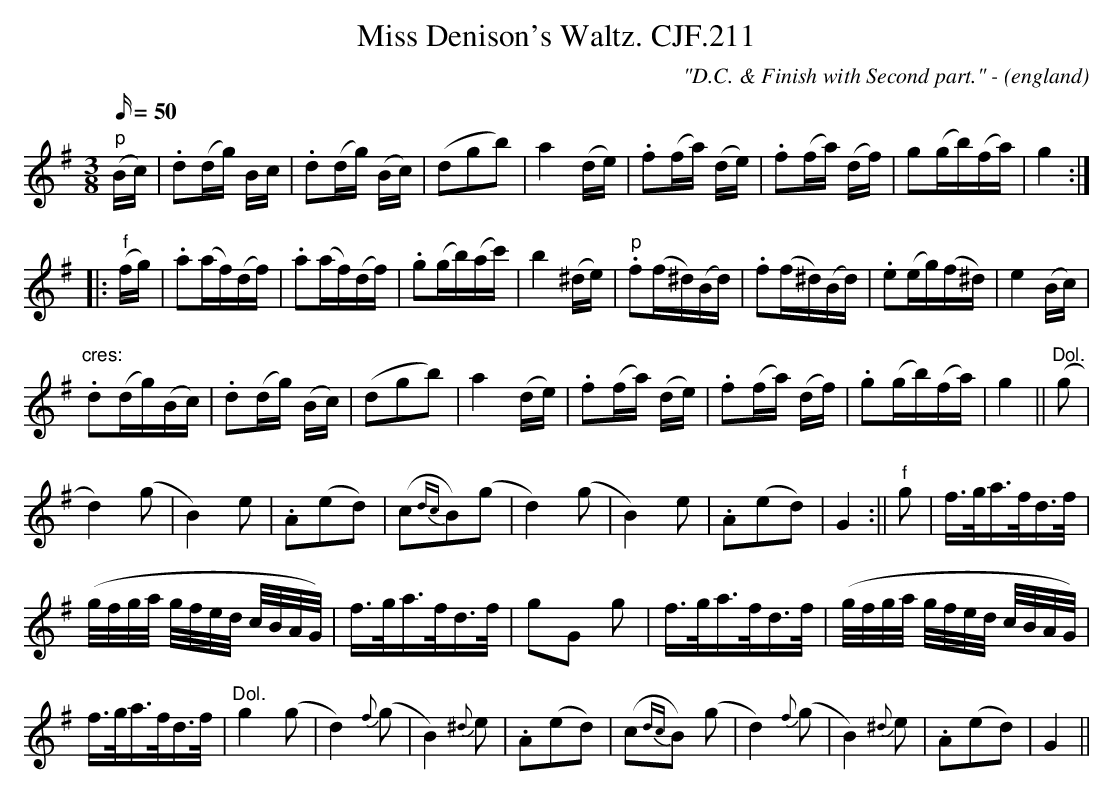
X:1
T:Miss Denison's Waltz. CJF.211
O:england
M:3/8
L:1/16
Q:50
C:"D.C. & Finish with Second part." -
K:G
"p"(Bc)|.d2(dg) Bc|.d2(dg) (Bc)|(d2g2b2)|a4(de)|\
.f2(fa) (de)|.f2(fa) (df)|g2(gb)(fa)|g4:||:
"f"(fg)|.a2(af)(df)|.a2(af)(df)|.g2(gb)(ac')|b4(^de)|\
"p".f2(f^d)(Bd)|.f2(f^d)(Bd)|.e2(eg)(f^d)|e4(Bc)|
"cres:".d2(dg)(Bc)|.d2(dg) (Bc)|(d2g2b2)|a4(de)|\
.f2(fa) (de)|.f2(fa) (df)|.g2(gb)(fa)|g4h||"Dol."(g2|
d4)(g2|B4)e2|.A2(e2d2)|(c2{dc}B2)(g2|d4)(g2|\
B4)e2|.A2(e2d2)|G4:||"f"g2|f>ga>fd>f|
(g/f/g/a/ g/f/e/d/ c/B/A/G/)|f>ga>fd>f|g2G2 g2|\
f>ga>fd>f|(g/f/g/a/ g/f/e/d/ c/B/A/G/)|
f>ga>fd>f|"Dol."g4(g2|d4){f}(g2|B4){^d}e2|\
.A2(e2d2)|(c2{dc}B2) (g2|d4){f}(g2|B4){^d}e2|.A2(e2d2)|G4||
